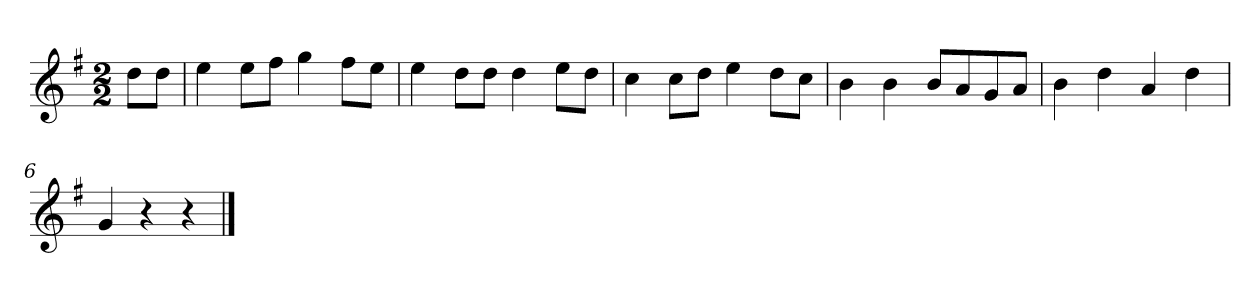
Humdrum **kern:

**kern
*part1
*staff1
*k[f#]
*M2/2
*MM120
=
8ddL
8ddJ
=1
4ee
8eeL
8ff#J
4gg
8ff#L
8eeJ
=2
4ee
8ddL
8ddJ
4dd
8eeL
8ddJ
=3
4cc
8ccL
8ddJ
4ee
8ddL
8ccJ
=4
4b
4b
8bL
8a
8g
8aJ
=5
4b
4dd
4a
4dd
=6
4g
4r
4r
==
*-
